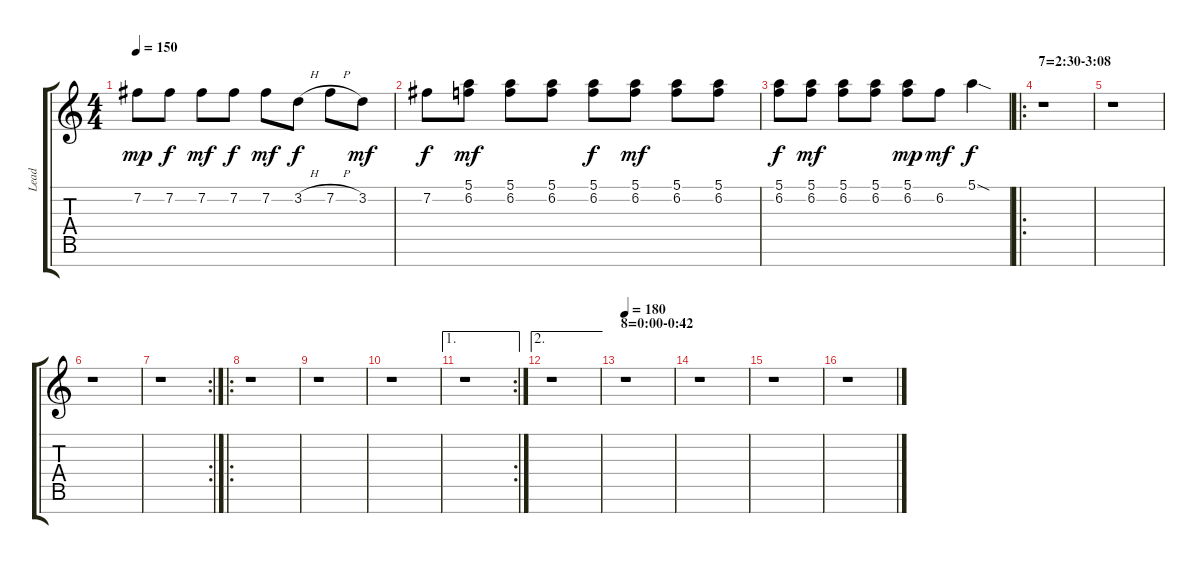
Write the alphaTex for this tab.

\track ("Lead" "Lead") {instrument distortionguitar}
\staff {score tabs}
\tuning (E4 B3 G3 D3 A2 E2 B1) {hide}
\ts (4 4)
\tempo 150
\clef g2
\ks c
7.2.8{dy mp} 7.2.8{dy f} 7.2.8{dy mf} 7.2.8{dy f} 7.2.8{dy mf} 3.2{h}.8{dy f} 7.2{h}.8 3.2.8{dy mf} |
7.2.8{dy f} (5.1 6.2).8{dy mf} (5.1 6.2).8 (5.1 6.2).8 (5.1 6.2).8{dy f} (5.1 6.2).8{dy mf} (5.1 6.2).8 (5.1 6.2).8 |
(5.1 6.2).8{dy f} (5.1 6.2).8{dy mf} (5.1 6.2).8 (5.1 6.2).8 (5.1 6.2).8{dy mp} 6.2.8{dy mf} 5.1{sod}.4{dy f} |
\ro
\section ("" "7=2:30-3:08")
r.1 |
r.1 |
r.1 |
\rc 2
r.1 |
\ro
r.1 |
r.1 |
r.1 |
\ae 1
\rc 2
r.1 |
\ae 2
r.1 |
\section ("" "8=0:00-0:42")
\tempo 180
r.1 |
r.1 |
r.1 |
r.1
